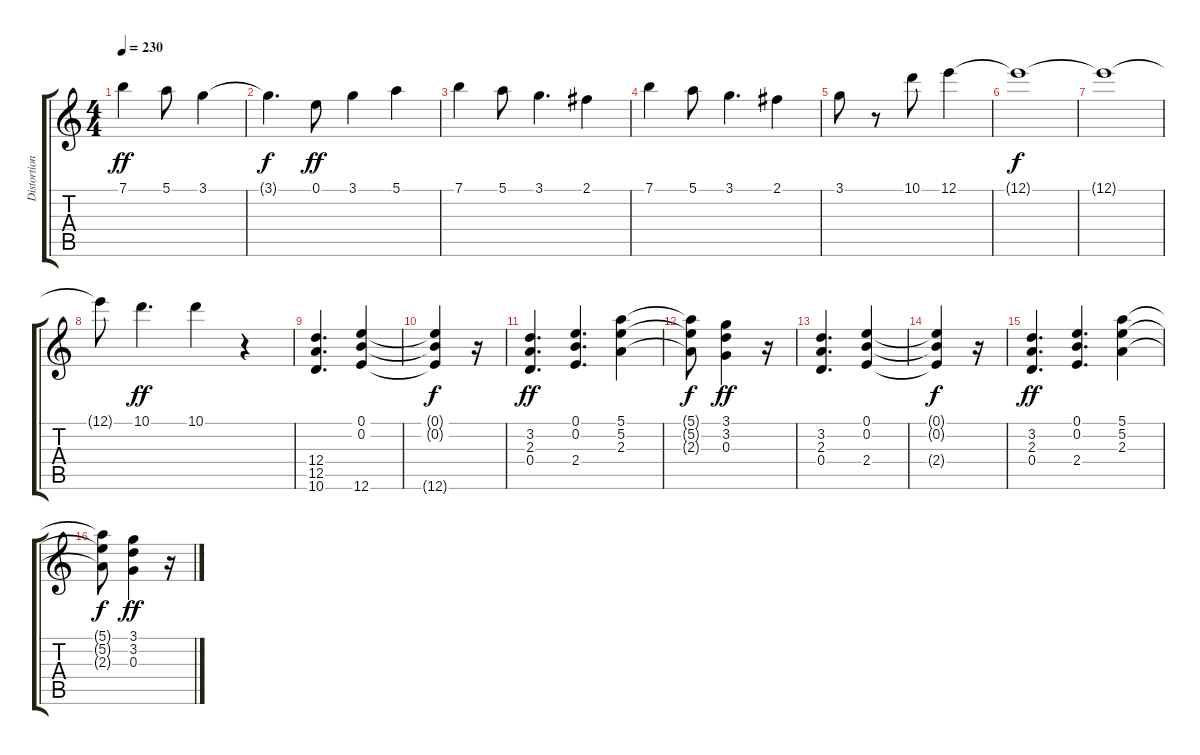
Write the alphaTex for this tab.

\track ("Distortion Guitar 1" "Distortion") {instrument distortionguitar}
\staff {score tabs}
\tuning (E4 B3 G3 D3 A2 E2) {hide}
\ts (4 4)
\tempo 230
\clef g2
\ks c
7.1.4{dy ff} 5.1.8 3.1.4 |
3.1{t}.4{d dy f} 0.1.8{dy ff} 3.1.4 5.1.4 |
7.1.4 5.1.8 3.1.4{d} 2.1.4 |
7.1.4 5.1.8 3.1.4{d} 2.1.4 |
3.1.8 r.8 10.1.8 12.1.4 |
12.1{t}.1{dy f} |
12.1{t}.1 |
12.1{t}.8 10.1.4{d dy ff} 10.1.4 r.4 |
(12.4 12.5 10.6).4{d} (0.1 0.2 12.6).4 |
(0.1{t} 0.2{t} 12.6{t}).4{dy f} r.16 |
(3.2 2.3 0.4).4{d dy ff} (0.1 0.2 2.4).4{d} (5.1 5.2 2.3).4 |
(5.1{t} 5.2{t} 2.3{t}).8{dy f} (3.1 3.2 0.3).4{dy ff} r.16 |
(3.2 2.3 0.4).4{d} (0.1 0.2 2.4).4 |
(0.1{t} 0.2{t} 2.4{t}).4{dy f} r.16 |
(3.2 2.3 0.4).4{d dy ff} (0.1 0.2 2.4).4{d} (5.1 5.2 2.3).4 |
(5.1{t} 5.2{t} 2.3{t}).8{dy f} (3.1 3.2 0.3).4{dy ff} r.16
